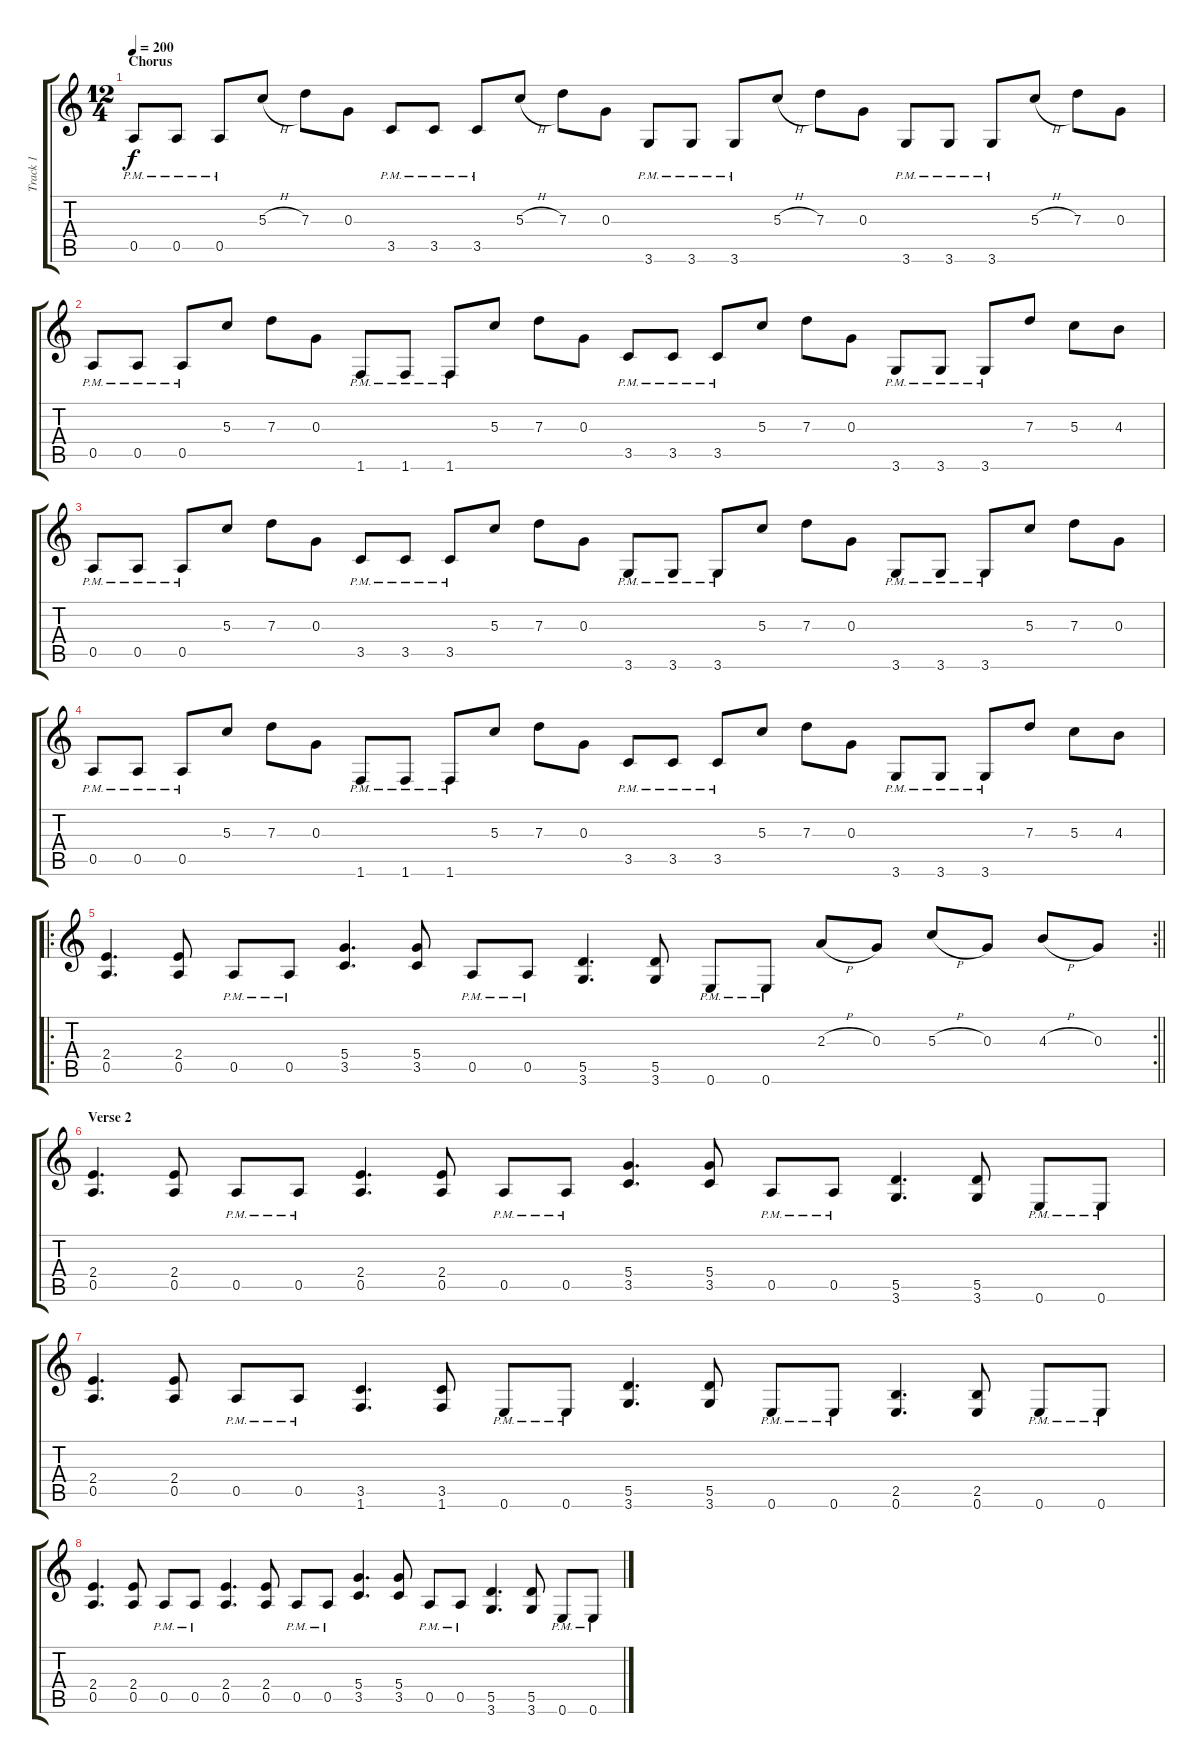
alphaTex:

\track ("Track 1" "Track 1") {instrument distortionguitar}
\staff {score tabs}
\tuning (E4 B3 G3 D3 A2 E2) {hide}
\ts (12 4)
\section ("" "Chorus")
\tempo 200
\clef g2
\ks c
0.5{pm}.8{dy f} 0.5{pm}.8 0.5{pm}.8 5.3{h}.8 7.3.8 0.3.8 3.5{pm}.8 3.5{pm}.8 3.5{pm}.8 5.3{h}.8 7.3.8 0.3.8 3.6{pm}.8 3.6{pm}.8 3.6{pm}.8 5.3{h}.8 7.3.8 0.3.8 3.6{pm}.8 3.6{pm}.8 3.6{pm}.8 5.3{h}.8 7.3.8 0.3.8 |
0.5{pm}.8 0.5{pm}.8 0.5{pm}.8 5.3.8 7.3.8 0.3.8 1.6{pm}.8 1.6{pm}.8 1.6{pm}.8 5.3.8 7.3.8 0.3.8 3.5{pm}.8 3.5{pm}.8 3.5{pm}.8 5.3.8 7.3.8 0.3.8 3.6{pm}.8 3.6{pm}.8 3.6{pm}.8 7.3.8 5.3.8 4.3.8 |
0.5{pm}.8 0.5{pm}.8 0.5{pm}.8 5.3.8 7.3.8 0.3.8 3.5{pm}.8 3.5{pm}.8 3.5{pm}.8 5.3.8 7.3.8 0.3.8 3.6{pm}.8 3.6{pm}.8 3.6{pm}.8 5.3.8 7.3.8 0.3.8 3.6{pm}.8 3.6{pm}.8 3.6{pm}.8 5.3.8 7.3.8 0.3.8 |
0.5{pm}.8 0.5{pm}.8 0.5{pm}.8 5.3.8 7.3.8 0.3.8 1.6{pm}.8 1.6{pm}.8 1.6{pm}.8 5.3.8 7.3.8 0.3.8 3.5{pm}.8 3.5{pm}.8 3.5{pm}.8 5.3.8 7.3.8 0.3.8 3.6{pm}.8 3.6{pm}.8 3.6{pm}.8 7.3.8 5.3.8 4.3.8 |
\ro
\rc 2
\barLineRight lightlight
(2.4 0.5).4{d} (2.4 0.5).8 0.5{pm}.8 0.5{pm}.8 (5.4 3.5).4{d} (5.4 3.5).8 0.5{pm}.8 0.5{pm}.8 (5.5 3.6).4{d} (5.5 3.6).8 0.6{pm}.8 0.6{pm}.8 2.3{h}.8 0.3.8 5.3{h}.8 0.3.8 4.3{h}.8 0.3.8 |
\section ("" "Verse 2")
(2.4 0.5).4{d} (2.4 0.5).8 0.5{pm}.8 0.5{pm}.8 (2.4 0.5).4{d} (2.4 0.5).8 0.5{pm}.8 0.5{pm}.8 (5.4 3.5).4{d} (5.4 3.5).8 0.5{pm}.8 0.5{pm}.8 (5.5 3.6).4{d} (5.5 3.6).8 0.6{pm}.8 0.6{pm}.8 |
(2.4 0.5).4{d} (2.4 0.5).8 0.5{pm}.8 0.5{pm}.8 (3.5 1.6).4{d} (3.5 1.6).8 0.6{pm}.8 0.6{pm}.8 (5.5 3.6).4{d} (5.5 3.6).8 0.6{pm}.8 0.6{pm}.8 (2.5 0.6).4{d} (2.5 0.6).8 0.6{pm}.8 0.6{pm}.8 |
(2.4 0.5).4{d} (2.4 0.5).8 0.5{pm}.8 0.5{pm}.8 (2.4 0.5).4{d} (2.4 0.5).8 0.5{pm}.8 0.5{pm}.8 (5.4 3.5).4{d} (5.4 3.5).8 0.5{pm}.8 0.5{pm}.8 (5.5 3.6).4{d} (5.5 3.6).8 0.6{pm}.8 0.6{pm}.8
